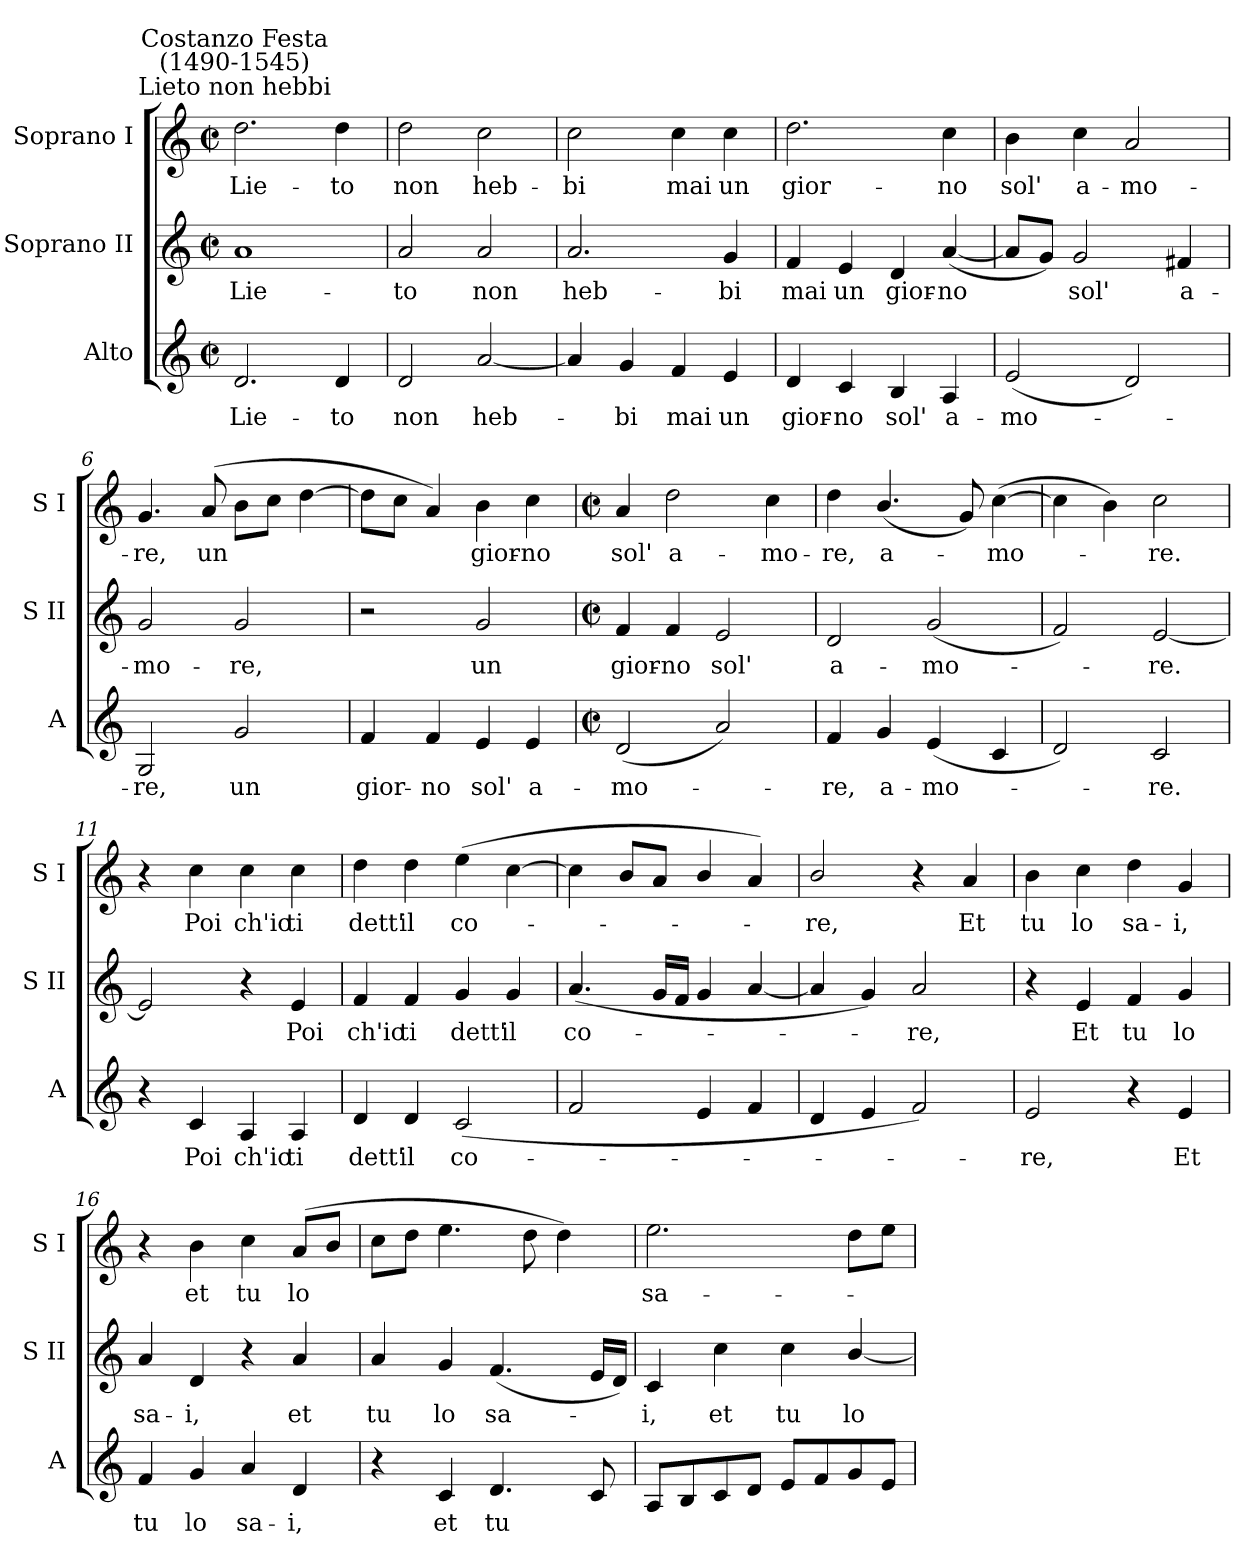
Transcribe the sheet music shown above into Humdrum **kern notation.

**kern	**text	**kern	**text	**kern	**text
*part3	*part3	*part2	*part2	*part1	*part1
*staff3	*staff3	*staff2	*staff2	*staff1	*staff1
*I"Alto	*	*I"Soprano II	*	*I"Soprano I	*
*I'A	*	*I'S II	*	*I'S I	*
*clefG2	*	*clefG2	*	*clefG2	*
*k[]	*	*k[]	*	*k[]	*
*C:	*	*C:	*	*C:	*
*M2/2	*	*M2/2	*	*M2/2	*
*met(c|)	*	*met(c|)	*	*met(c|)	*
=1	=1	=1	=1	=1	=1
!	!	!	!	!LO:TX:a:cj:t=Lieto non hebbi	!
!	!	!	!	!LO:TX:a:cj:t=Costanzo Festa\n(1490-1545)	!
!	!LO:LY:b	!	!LO:LY:b	!	!LO:LY:b
2.d	Lie-	1a	Lie-	2.dd	Lie-
!	!LO:LY:b	!	!	!	!LO:LY:b
4d	-to	.	.	4dd	-to
=2	=2	=2	=2	=2	=2
!	!LO:LY:b	!	!LO:LY:b	!	!LO:LY:b
2d	non	2a	-to	2dd	non
!	!LO:LY:b	!	!LO:LY:b	!	!LO:LY:b
[2a	heb-	2a	non	2cc	heb-
=3	=3	=3	=3	=3	=3
!	!	!	!LO:LY:b	!	!LO:LY:b
4a]	.	2.a	heb-	2cc	-bi
!	!LO:LY:b	!	!	!	!
4g	bi	.	.	.	.
!	!LO:LY:b	!	!	!	!LO:LY:b
4f	mai	.	.	4cc	mai
!	!LO:LY:b	!	!LO:LY:b	!	!LO:LY:b
4e	un	4g	-bi	4cc	un
=4	=4	=4	=4	=4	=4
!	!LO:LY:b	!	!LO:LY:b	!	!LO:LY:b
4d	gior-	4f	mai	2.dd	gior-
!	!LO:LY:b	!	!LO:LY:b	!	!
4c	-no	4e	un	.	.
!	!LO:LY:b	!	!LO:LY:b	!	!
4B	sol'	4d	gior-	.	.
!	!LO:LY:b	!	!LO:LY:b	!	!LO:LY:b
4A	a-	(<[4a	-no	4cc	-no
=5	=5	=5	=5	=5	=5
!	!LO:LY:b	!	!	!	!LO:LY:b
(<2e	-mo-	8aL]	.	4b	sol'
.	.	8gJ)	.	.	.
!	!	!	!LO:LY:b	!	!LO:LY:b
.	.	2g	sol'	4cc	a-
!	!	!	!	!	!LO:LY:b
2d)	.	.	.	2a	-mo-
!	!	!	!LO:LY:b	!	!
.	.	4f#X	a-	.	.
=6	=6	=6	=6	=6	=6
!	!LO:LY:b	!	!LO:LY:b	!	!LO:LY:b
2G	re,	2g	-mo-	4.g	-re,
!	!	!	!	!	!LO:LY:b
.	.	.	.	(>8a	un
!	!LO:LY:b	!	!LO:LY:b	!	!
2g	un	2g	-re,	8bL	.
.	.	.	.	8ccJ	.
.	.	.	.	[4dd	.
=7	=7	=7	=7	=7	=7
!	!LO:LY:b	!	!	!	!
4f	gior-	2r	.	8ddL]	.
.	.	.	.	8ccJ	.
!	!LO:LY:b	!	!	!	!
4f	-no	.	.	4a)	.
!	!LO:LY:b	!	!LO:LY:b	!	!LO:LY:b
4e	sol'	2g	un	4b	gior-
!	!LO:LY:b	!	!	!	!LO:LY:b
4e	a-	.	.	4cc	-no
!!LO:LB:g=z
=8	=8	=8	=8	=8	=8
*M2/2	*	*M2/2	*	*M2/2	*
*met(c|)	*	*met(c|)	*	*met(c|)	*
!	!LO:LY:b	!	!LO:LY:b	!	!LO:LY:b
(<2d	-mo-	4f	gior-	4a	sol'
!	!	!	!LO:LY:b	!	!LO:LY:b
.	.	4f	-no	2dd	a-
!	!	!	!LO:LY:b	!	!
2a)	.	2e	sol'	.	.
!	!	!	!	!	!LO:LY:b
.	.	.	.	4cc	-mo-
=9	=9	=9	=9	=9	=9
!	!LO:LY:b	!	!LO:LY:b	!	!LO:LY:b
4f	re,	2d	a-	4dd	-re,
!	!LO:LY:b	!	!	!	!LO:LY:b
4g	a-	.	.	(<4.b/	a-
!	!LO:LY:b	!	!LO:LY:b	!	!
(<4e	-mo-	(<2g	-mo-	.	.
.	.	.	.	8g)	.
!	!	!	!	!	!LO:LY:b
4c	.	.	.	(>[4cc	mo-
=10	=10	=10	=10	=10	=10
2d)	.	2f)	.	4cc]	.
.	.	.	.	4b)	.
!	!LO:LY:b	!	!LO:LY:b	!	!LO:LY:b
2c	re.	[2e	re.	2cc	re.
=11	=11	=11	=11	=11	=11
4r	.	2e]	.	4r	.
!	!LO:LY:b	!	!	!	!LO:LY:b
4c	Poi	.	.	4cc	Poi
!	!LO:LY:b	!	!	!	!LO:LY:b
4A	ch'io	4r	.	4cc	ch'io
!	!LO:LY:b	!	!LO:LY:b	!	!LO:LY:b
4A	ti	4e	Poi	4cc	ti
=12	=12	=12	=12	=12	=12
!	!LO:LY:b	!	!LO:LY:b	!	!LO:LY:b
4d	dett'	4f	ch'io	4dd	dett'
!	!LO:LY:b	!	!LO:LY:b	!	!LO:LY:b
4d	il	4f	ti	4dd	il
!	!LO:LY:b	!	!LO:LY:b	!	!LO:LY:b
(<2c	co-	4g	dett'	(<4ee	co-
!	!	!	!LO:LY:b	!	!
.	.	4g	il	[4cc	.
=13	=13	=13	=13	=13	=13
!	!	!	!LO:LY:b	!	!
2f	.	(<4.a	co-	4cc]	.
.	.	.	.	8bL	.
.	.	16gLL	.	8aJ	.
.	.	16fJJ	.	.	.
4e	.	4g	.	4b/	.
4f	.	[4a	.	4a)	.
=14	=14	=14	=14	=14	=14
!	!	!	!	!	!LO:LY:b
4d	.	4a]	.	2b/	re,
4e	.	4g)	.	.	.
!	!	!	!LO:LY:b	!	!
2f)	.	2a	re,	4r	.
!	!	!	!	!	!LO:LY:b
.	.	.	.	4a	Et
!!LO:LB:g=z
=15	=15	=15	=15	=15	=15
!	!LO:LY:b	!	!	!	!LO:LY:b
2e	re,	4r	.	4b	tu
!	!	!	!LO:LY:b	!	!LO:LY:b
.	.	4e	Et	4cc	lo
!	!	!	!LO:LY:b	!	!LO:LY:b
4r	.	4f	tu	4dd	sa-
!	!LO:LY:b	!	!LO:LY:b	!	!LO:LY:b
4e	Et	4g	lo	4g	-i,
=16	=16	=16	=16	=16	=16
!	!LO:LY:b	!	!LO:LY:b	!	!
4f	tu	4a	sa-	4r	.
!	!LO:LY:b	!	!LO:LY:b	!	!LO:LY:b
4g	lo	4d	-i,	4b	et
!	!LO:LY:b	!	!	!	!LO:LY:b
4a	sa-	4r	.	4cc	tu
!	!LO:LY:b	!	!LO:LY:b	!	!LO:LY:b
4d	-i,	4a	et	(>8aL	lo
.	.	.	.	8bJ	.
=17	=17	=17	=17	=17	=17
!	!	!	!LO:LY:b	!	!
4r	.	4a	tu	8ccL	.
.	.	.	.	8ddJ	.
!	!LO:LY:b	!	!LO:LY:b	!	!
4c	et	4g	lo	4.ee	.
!	!LO:LY:b	!	!LO:LY:b	!	!
4.d	tu	(<4.f	sa-	.	.
.	.	.	.	8dd	.
.	.	.	.	4dd)	.
8c	.	16eLL	.	.	.
.	.	16dJJ)	.	.	.
=18	=18	=18	=18	=18	=18
!	!	!	!LO:LY:b	!	!LO:LY:b
8AL	.	4c	i,	2.ee	sa-
8B	.	.	.	.	.
!	!	!	!LO:LY:b	!	!
8c	.	4cc	et	.	.
8dJ	.	.	.	.	.
!	!	!	!LO:LY:b	!	!
8eL	.	4cc	tu	.	.
8f	.	.	.	.	.
!	!	!	!LO:LY:b	!	!
8g	.	[4b/	lo	8ddL	.
8eJ	.	.	.	8eeJ	.
=	=	=	=	=	=
*-	*-	*-	*-	*-	*-
